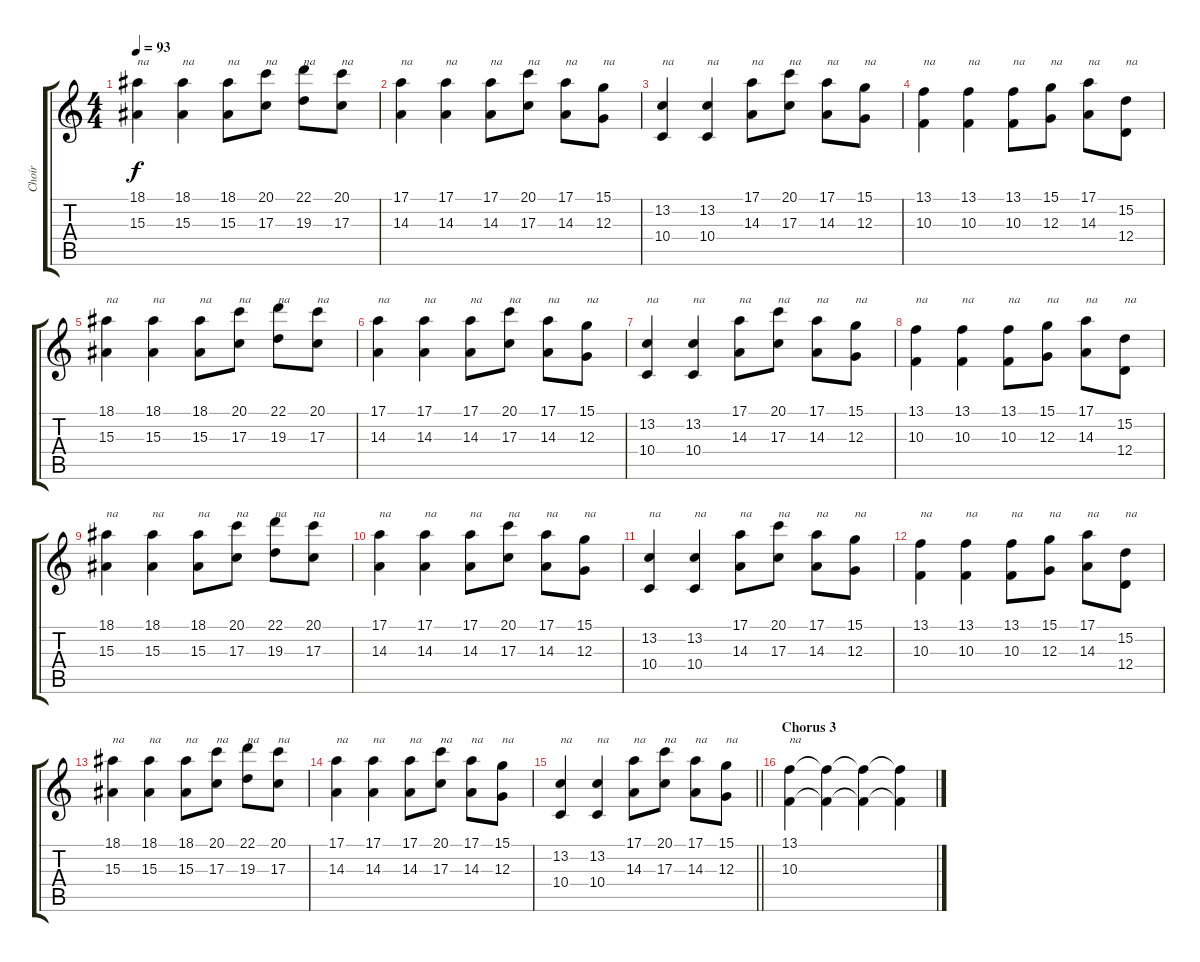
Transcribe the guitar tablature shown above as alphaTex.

\track ("Choir" "Choir") {instrument sopranosax}
\staff {score tabs}
\tuning (E4 B3 G3 D3 A2 E2) {hide}
\ts (4 4)
\tempo 93
\clef g2
\ks c
(18.1 15.3).4{txt "na" dy f} (18.1 15.3).4{txt "na"} (18.1 15.3).8{txt "na"} (20.1 17.3).8{txt "na"} (22.1 19.3).8{txt "na"} (20.1 17.3).8{txt "na"} |
(17.1 14.3).4{txt "na"} (17.1 14.3).4{txt "na"} (17.1 14.3).8{txt "na"} (20.1 17.3).8{txt "na"} (17.1 14.3).8{txt "na"} (15.1 12.3).8{txt "na"} |
(13.2 10.4).4{txt "na"} (13.2 10.4).4{txt "na"} (17.1 14.3).8{txt "na"} (20.1 17.3).8{txt "na"} (17.1 14.3).8{txt "na"} (15.1 12.3).8{txt "na"} |
(13.1 10.3).4{txt "na"} (13.1 10.3).4{txt "na"} (13.1 10.3).8{txt "na"} (15.1 12.3).8{txt "na"} (17.1 14.3).8{txt "na"} (15.2 12.4).8{txt "na"} |
(18.1 15.3).4{txt "na"} (18.1 15.3).4{txt "na"} (18.1 15.3).8{txt "na"} (20.1 17.3).8{txt "na"} (22.1 19.3).8{txt "na"} (20.1 17.3).8{txt "na"} |
(17.1 14.3).4{txt "na"} (17.1 14.3).4{txt "na"} (17.1 14.3).8{txt "na"} (20.1 17.3).8{txt "na"} (17.1 14.3).8{txt "na"} (15.1 12.3).8{txt "na"} |
(13.2 10.4).4{txt "na"} (13.2 10.4).4{txt "na"} (17.1 14.3).8{txt "na"} (20.1 17.3).8{txt "na"} (17.1 14.3).8{txt "na"} (15.1 12.3).8{txt "na"} |
(13.1 10.3).4{txt "na"} (13.1 10.3).4{txt "na"} (13.1 10.3).8{txt "na"} (15.1 12.3).8{txt "na"} (17.1 14.3).8{txt "na"} (15.2 12.4).8{txt "na"} |
(18.1 15.3).4{txt "na"} (18.1 15.3).4{txt "na"} (18.1 15.3).8{txt "na"} (20.1 17.3).8{txt "na"} (22.1 19.3).8{txt "na"} (20.1 17.3).8{txt "na"} |
(17.1 14.3).4{txt "na"} (17.1 14.3).4{txt "na"} (17.1 14.3).8{txt "na"} (20.1 17.3).8{txt "na"} (17.1 14.3).8{txt "na"} (15.1 12.3).8{txt "na"} |
(13.2 10.4).4{txt "na"} (13.2 10.4).4{txt "na"} (17.1 14.3).8{txt "na"} (20.1 17.3).8{txt "na"} (17.1 14.3).8{txt "na"} (15.1 12.3).8{txt "na"} |
(13.1 10.3).4{txt "na"} (13.1 10.3).4{txt "na"} (13.1 10.3).8{txt "na"} (15.1 12.3).8{txt "na"} (17.1 14.3).8{txt "na"} (15.2 12.4).8{txt "na"} |
(18.1 15.3).4{txt "na"} (18.1 15.3).4{txt "na"} (18.1 15.3).8{txt "na"} (20.1 17.3).8{txt "na"} (22.1 19.3).8{txt "na"} (20.1 17.3).8{txt "na"} |
(17.1 14.3).4{txt "na"} (17.1 14.3).4{txt "na"} (17.1 14.3).8{txt "na"} (20.1 17.3).8{txt "na"} (17.1 14.3).8{txt "na"} (15.1 12.3).8{txt "na"} |
\barLineRight lightlight
(13.2 10.4).4{txt "na"} (13.2 10.4).4{txt "na"} (17.1 14.3).8{txt "na"} (20.1 17.3).8{txt "na"} (17.1 14.3).8{txt "na"} (15.1 12.3).8{txt "na"} |
\section ("" "Chorus 3")
(13.1 10.3).4{txt "na" volume 2} (13.1{t} 10.3{t}).4 (13.1{t} 10.3{t}).4 (13.1{t} 10.3{t}).4
